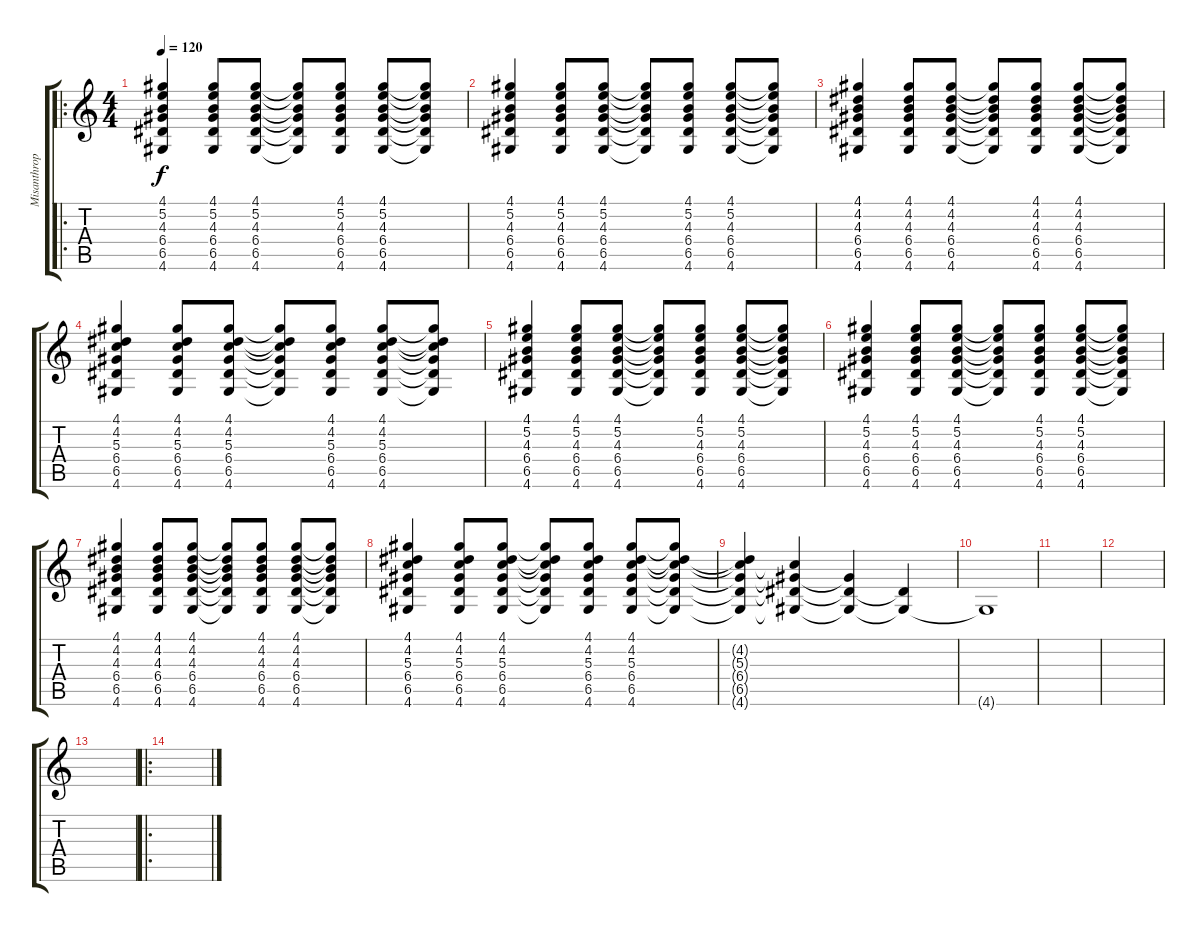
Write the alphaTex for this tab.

\track ("Misanthropy Chords" "Misanthrop") {instrument distortionguitar}
\staff {score tabs}
\tuning (E4 B3 G3 D3 A2 E2) {hide}
\ro
\ts (4 4)
\tempo 120
\clef g2
\ks c
(4.1 5.2 4.3 6.4 6.5 4.6).4{dy f} (4.1 5.2 4.3 6.4 6.5 4.6).8 (4.1 5.2 4.3 6.4 6.5 4.6).8 (4.1{t} 5.2{t} 4.3{t} 6.4{t} 6.5{t} 4.6{t}).8 (4.1 5.2 4.3 6.4 6.5 4.6).8 (4.1 5.2 4.3 6.4 6.5 4.6).8 (4.1{t} 5.2{t} 4.3{t} 6.4{t} 6.5{t} 4.6{t}).8 |
(4.1 5.2 4.3 6.4 6.5 4.6).4 (4.1 5.2 4.3 6.4 6.5 4.6).8 (4.1 5.2 4.3 6.4 6.5 4.6).8 (4.1{t} 5.2{t} 4.3{t} 6.4{t} 6.5{t} 4.6{t}).8 (4.1 5.2 4.3 6.4 6.5 4.6).8 (4.1 5.2 4.3 6.4 6.5 4.6).8 (4.1{t} 5.2{t} 4.3{t} 6.4{t} 6.5{t} 4.6{t}).8 |
(4.1 4.2 4.3 6.4 6.5 4.6).4 (4.1 4.2 4.3 6.4 6.5 4.6).8 (4.1 4.2 4.3 6.4 6.5 4.6).8 (4.1{t} 4.2{t} 4.3{t} 6.4{t} 6.5{t} 4.6{t}).8 (4.1 4.2 4.3 6.4 6.5 4.6).8 (4.1 4.2 4.3 6.4 6.5 4.6).8 (4.1{t} 4.2{t} 4.3{t} 6.4{t} 6.5{t} 4.6{t}).8 |
(4.1 4.2 5.3 6.4 6.5 4.6).4 (4.1 4.2 5.3 6.4 6.5 4.6).8 (4.1 4.2 5.3 6.4 6.5 4.6).8 (4.1{t} 4.2{t} 5.3{t} 6.4{t} 6.5{t} 4.6{t}).8 (4.1 4.2 5.3 6.4 6.5 4.6).8 (4.1 4.2 5.3 6.4 6.5 4.6).8 (4.1{t} 4.2{t} 5.3{t} 6.4{t} 6.5{t} 4.6{t}).8 |
(4.1 5.2 4.3 6.4 6.5 4.6).4 (4.1 5.2 4.3 6.4 6.5 4.6).8 (4.1 5.2 4.3 6.4 6.5 4.6).8 (4.1{t} 5.2{t} 4.3{t} 6.4{t} 6.5{t} 4.6{t}).8 (4.1 5.2 4.3 6.4 6.5 4.6).8 (4.1 5.2 4.3 6.4 6.5 4.6).8 (4.1{t} 5.2{t} 4.3{t} 6.4{t} 6.5{t} 4.6{t}).8 |
(4.1 5.2 4.3 6.4 6.5 4.6).4 (4.1 5.2 4.3 6.4 6.5 4.6).8 (4.1 5.2 4.3 6.4 6.5 4.6).8 (4.1{t} 5.2{t} 4.3{t} 6.4{t} 6.5{t} 4.6{t}).8 (4.1 5.2 4.3 6.4 6.5 4.6).8 (4.1 5.2 4.3 6.4 6.5 4.6).8 (4.1{t} 5.2{t} 4.3{t} 6.4{t} 6.5{t} 4.6{t}).8 |
(4.1 4.2 4.3 6.4 6.5 4.6).4 (4.1 4.2 4.3 6.4 6.5 4.6).8 (4.1 4.2 4.3 6.4 6.5 4.6).8 (4.1{t} 4.2{t} 4.3{t} 6.4{t} 6.5{t} 4.6{t}).8 (4.1 4.2 4.3 6.4 6.5 4.6).8 (4.1 4.2 4.3 6.4 6.5 4.6).8 (4.1{t} 4.2{t} 4.3{t} 6.4{t} 6.5{t} 4.6{t}).8 |
(4.1 4.2 5.3 6.4 6.5 4.6).4 (4.1 4.2 5.3 6.4 6.5 4.6).8 (4.1 4.2 5.3 6.4 6.5 4.6).8 (4.1{t} 4.2{t} 5.3{t} 6.4{t} 6.5{t} 4.6{t}).8 (4.1 4.2 5.3 6.4 6.5 4.6).8 (4.1 4.2 5.3 6.4 6.5 4.6).8 (4.1{t} 4.2{t} 5.3{t} 6.4{t} 6.5{t} 4.6{t}).8 |
(4.2{t} 5.3{t} 6.4{t} 6.5{t} 4.6{t}).4 (5.3{t} 6.4{t} 6.5{t} 4.6{t}).4 (6.4{t} 6.5{t} 4.6{t}).4 (6.5{t} 4.6{t}).4 |
4.6{t}.1 |
|
|
|
\ro
